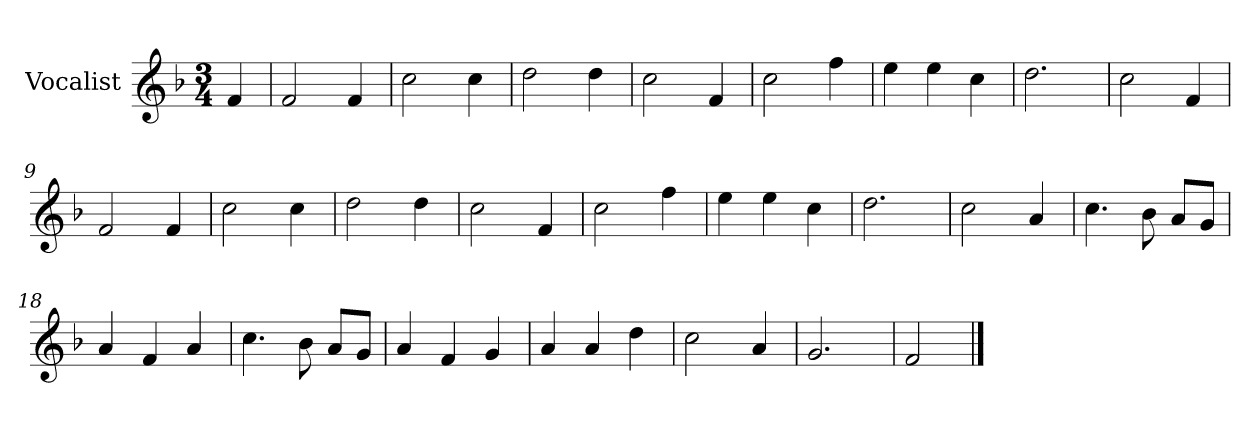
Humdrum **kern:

**kern
*part1
*staff1
*I"Vocalist
*k[b-]
*F:
*M3/4
=
4f
=1
2f
4f
=2
2cc
4cc
=3
2dd
4dd
=4
2cc
4f
=5
2cc
4ff
=6
4ee
4ee
4cc
=7
2.dd
=8
2cc
4f
=9
2f
4f
=10
2cc
4cc
=11
2dd
4dd
=12
2cc
4f
=13
2cc
4ff
=14
4ee
4ee
4cc
=15
2.dd
=16
2cc
4a
=17
4.cc
8b-
8aL
8gJ
=18
4a
4f
4a
=19
4.cc
8b-
8aL
8gJ
=20
4a
4f
4g
=21
4a
4a
4dd
=22
2cc
4a
=23
2.g
=24
2f
==
*-
